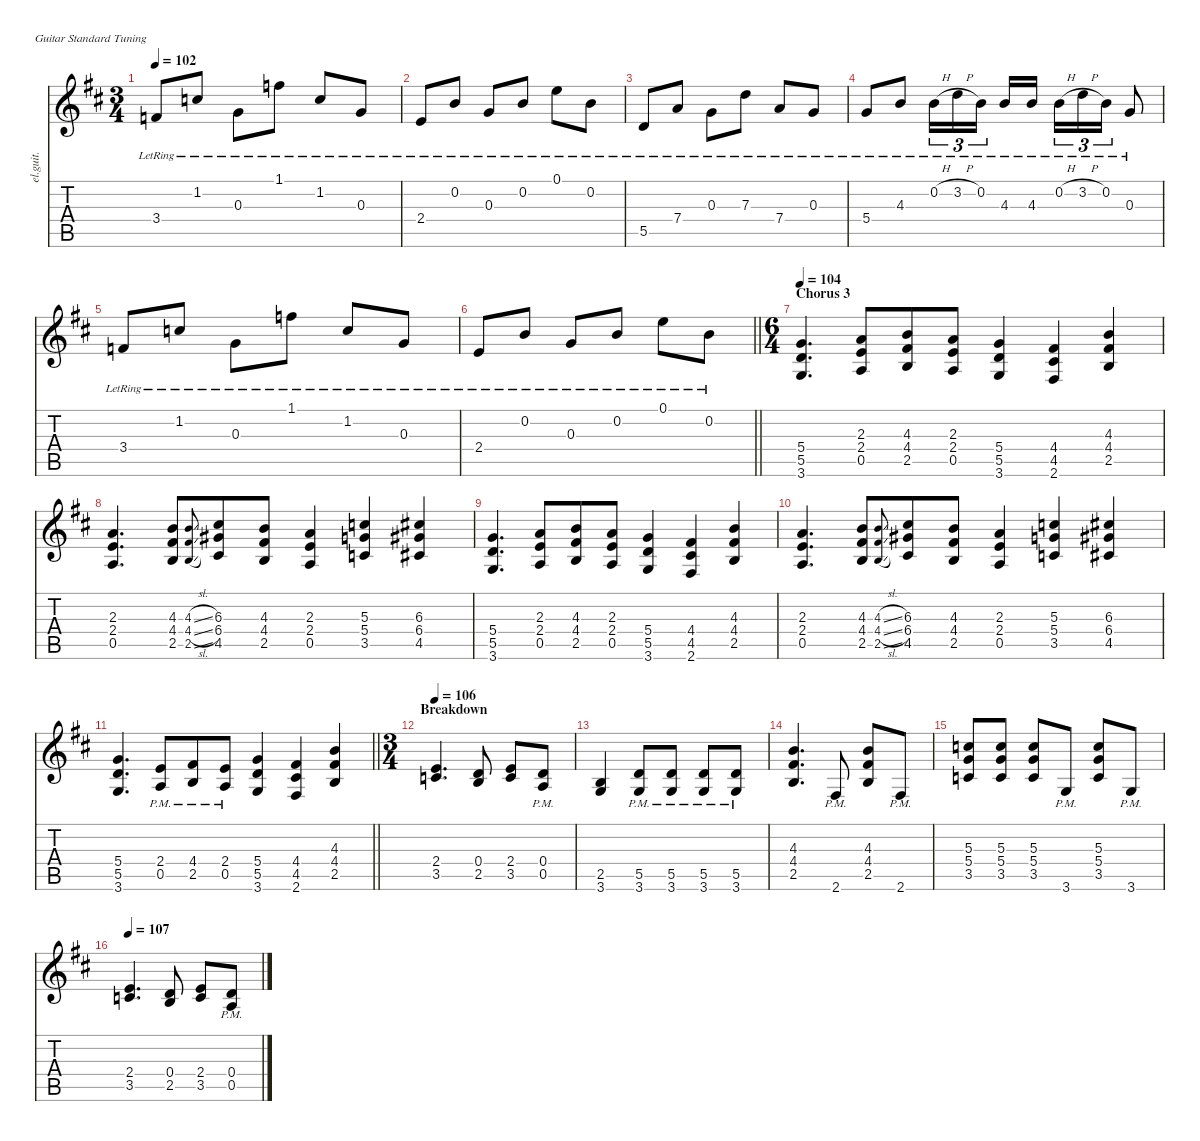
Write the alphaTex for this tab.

\defaultSystemsLayout 4
\hideDynamics
\bracketExtendMode nobrackets
\otherSystemsTrackNameOrientation horizontal
\track ("Guitar 1" "el.guit.") {defaultSystemsLayout 32 instrument electricguitarclean}
\staff {score tabs}
\tuning (E4 B3 G3 D3 A2 E2)
\ts (3 4)
\tempo 102
\clef g2
\ks bminor
3.4{lr acc forcenatural}.8{dy f beam Up} 1.2{lr acc forcenatural}.8{beam Up} 0.3{lr acc forcenatural}.8{beam Down} 1.1{lr acc forcenatural}.8{beam Down} 1.2{lr acc forcenatural}.8{beam Up} 0.3{lr acc forcenatural}.8{beam Up} |
2.4{lr acc forcenatural}.8{beam Up} 0.2{lr acc forcenatural}.8{beam Up} 0.3{lr acc forcenatural}.8{beam Up} 0.2{lr acc forcenatural}.8{beam Up} 0.1{lr acc forcenatural}.8{beam Down} 0.2{lr acc forcenatural}.8{beam Down} |
5.5{lr acc forcenatural}.8{beam Up} 7.4{lr acc forcenatural}.8{beam Up} 0.3{lr acc forcenatural}.8{beam Down} 7.3{lr acc forcenatural}.8{beam Down} 7.4{lr acc forcenatural}.8{beam Up} 0.3{lr acc forcenatural}.8{beam Up} |
5.4{lr acc forcenatural}.8{beam Up} 4.3{lr acc forcenatural}.8{beam Up} 0.2{h lr acc forcenatural}.16{tu (3 2) beam Down} 3.2{h lr acc forcenatural}.16{tu (3 2) beam Down} 0.2{lr acc forcenatural}.16{tu (3 2) beam Down} 4.3{lr acc forcenatural}.16{beam Up} 4.3{lr acc forcenatural}.16{beam Up} 0.2{h lr acc forcenatural}.16{tu (3 2) beam Down} 3.2{h lr acc forcenatural}.16{tu (3 2) beam Down} 0.2{lr acc forcenatural}.16{tu (3 2) beam Down} 0.3{lr acc forcenatural}.8{beam Up} |
3.4{lr acc forcenatural}.8{beam Up} 1.2{lr acc forcenatural}.8{beam Up} 0.3{lr acc forcenatural}.8{beam Down} 1.1{lr acc forcenatural}.8{beam Down} 1.2{lr acc forcenatural}.8{beam Up} 0.3{lr acc forcenatural}.8{beam Up} |
\barLineRight lightlight
2.4{lr acc forcenatural}.8{beam Up} 0.2{lr acc forcenatural}.8{beam Up} 0.3{lr acc forcenatural}.8{beam Up} 0.2{lr acc forcenatural}.8{beam Up} 0.1{lr acc forcenatural}.8{beam Down} 0.2{lr acc forcenatural}.8{beam Down} |
\ts (6 4)
\beaming (8 6 6)
\section ("" "Chorus 3")
\tempo 104
(5.4{acc forcenatural} 5.5{acc forcenatural} 3.6{acc forcenatural}).4{d instrument distortionguitar beam Up} (2.3{acc forcenatural} 2.4{acc forcenatural} 0.5{acc forcenatural}).8{beam Up} (4.3{acc forcenatural} 4.4{acc #} 2.5{acc forcenatural}).8{beam Up} (2.3{acc forcenatural} 2.4{acc forcenatural} 0.5{acc forcenatural}).8{beam Up} (5.4{acc forcenatural} 5.5{acc forcenatural} 3.6{acc forcenatural}).4{beam Up} (4.4{acc #} 4.5{acc #} 2.6{acc #}).4{beam Up} (4.3{acc forcenatural} 4.4{acc #} 2.5{acc forcenatural}).4{beam Up} |
(2.3{acc forcenatural} 2.4{acc forcenatural} 0.5{acc forcenatural}).4{d beam Up} (4.3{acc forcenatural} 4.4{acc #} 2.5{acc forcenatural}).8{beam Up} (4.3{sl acc forcenatural} 4.4{sl acc #} 2.5{sl acc forcenatural}).8{gr onbeat dy mf beam Up} (6.3{acc #} 6.4{acc #} 4.5{acc #}).8{dy f beam Up} (4.3{acc forcenatural} 4.4{acc #} 2.5{acc forcenatural}).8{beam Up} (2.3{acc forcenatural} 2.4{acc forcenatural} 0.5{acc forcenatural}).4{beam Up} (5.3{acc forcenatural} 5.4{acc forcenatural} 3.5{acc forcenatural}).4{beam Up} (6.3{acc #} 6.4{acc #} 4.5{acc #}).4{beam Up} |
(5.4{acc forcenatural} 5.5{acc forcenatural} 3.6{acc forcenatural}).4{d beam Up} (2.3{acc forcenatural} 2.4{acc forcenatural} 0.5{acc forcenatural}).8{beam Up} (4.3{acc forcenatural} 4.4{acc #} 2.5{acc forcenatural}).8{beam Up} (2.3{acc forcenatural} 2.4{acc forcenatural} 0.5{acc forcenatural}).8{beam Up} (5.4{acc forcenatural} 5.5{acc forcenatural} 3.6{acc forcenatural}).4{beam Up} (4.4{acc #} 4.5{acc #} 2.6{acc #}).4{beam Up} (4.3{acc forcenatural} 4.4{acc #} 2.5{acc forcenatural}).4{beam Up} |
(2.3{acc forcenatural} 2.4{acc forcenatural} 0.5{acc forcenatural}).4{d beam Up} (4.3{acc forcenatural} 4.4{acc #} 2.5{acc forcenatural}).8{beam Up} (4.3{sl acc forcenatural} 4.4{sl acc #} 2.5{sl acc forcenatural}).8{gr onbeat dy mf beam Up} (6.3{acc #} 6.4{acc #} 4.5{acc #}).8{dy f beam Up} (4.3{acc forcenatural} 4.4{acc #} 2.5{acc forcenatural}).8{beam Up} (2.3{acc forcenatural} 2.4{acc forcenatural} 0.5{acc forcenatural}).4{beam Up} (5.3{acc forcenatural} 5.4{acc forcenatural} 3.5{acc forcenatural}).4{beam Up} (6.3{acc #} 6.4{acc #} 4.5{acc #}).4{beam Up} |
\barLineRight lightlight
(5.4{acc forcenatural} 5.5{acc forcenatural} 3.6{acc forcenatural}).4{d beam Up} (2.4{pm acc forcenatural} 0.5{pm acc forcenatural}).8{beam Up} (4.4{pm acc #} 2.5{pm acc forcenatural}).8{beam Up} (2.4{pm acc forcenatural} 0.5{pm acc forcenatural}).8{beam Up} (5.4{acc forcenatural} 5.5{acc forcenatural} 3.6{acc forcenatural}).4{beam Up} (4.4{acc #} 4.5{acc #} 2.6{acc #}).4{beam Up} (4.3{acc forcenatural} 4.4{acc #} 2.5{acc forcenatural}).4{beam Up} |
\ts (3 4)
\beaming (8 2 2 2)
\section ("" "Breakdown")
\tempo 106
(2.4{acc forcenatural} 3.5{acc forcenatural}).4{d beam Up} (0.4{acc forcenatural} 2.5{acc forcenatural}).8{beam Up} (2.4{acc forcenatural} 3.5{acc forcenatural}).8{beam Up} (0.4{pm acc forcenatural} 0.5{pm acc forcenatural}).8{beam Up} |
(2.5{acc forcenatural} 3.6{acc forcenatural}).4{beam Up} (5.5{pm acc forcenatural} 3.6{pm acc forcenatural}).8{beam Up} (5.5{pm acc forcenatural} 3.6{pm acc forcenatural}).8{beam Up} (5.5{pm acc forcenatural} 3.6{pm acc forcenatural}).8{beam Up} (5.5{pm acc forcenatural} 3.6{pm acc forcenatural}).8{beam Up} |
(4.3{acc forcenatural} 4.4{acc #} 2.5{acc forcenatural}).4{d beam Up} 2.6{pm acc #}.8{beam Up} (4.3{acc forcenatural} 4.4{acc #} 2.5{acc forcenatural}).8{beam Up} 2.6{pm acc #}.8{beam Up} |
(5.3{acc forcenatural} 5.4{acc forcenatural} 3.5{acc forcenatural}).8{beam Up} (5.3{acc forcenatural} 5.4{acc forcenatural} 3.5{acc forcenatural}).8{beam Up} (5.3{acc forcenatural} 5.4{acc forcenatural} 3.5{acc forcenatural}).8{beam Up} 3.6{pm acc forcenatural}.8{beam Up} (5.3{acc forcenatural} 5.4{acc forcenatural} 3.5{acc forcenatural}).8{beam Up} 3.6{pm acc forcenatural}.8{beam Up} |
\tempo 107
(2.4{acc forcenatural} 3.5{acc forcenatural}).4{d beam Up} (0.4{acc forcenatural} 2.5{acc forcenatural}).8{beam Up} (2.4{acc forcenatural} 3.5{acc forcenatural}).8{beam Up} (0.4{pm acc forcenatural} 0.5{pm acc forcenatural}).8{beam Up}
